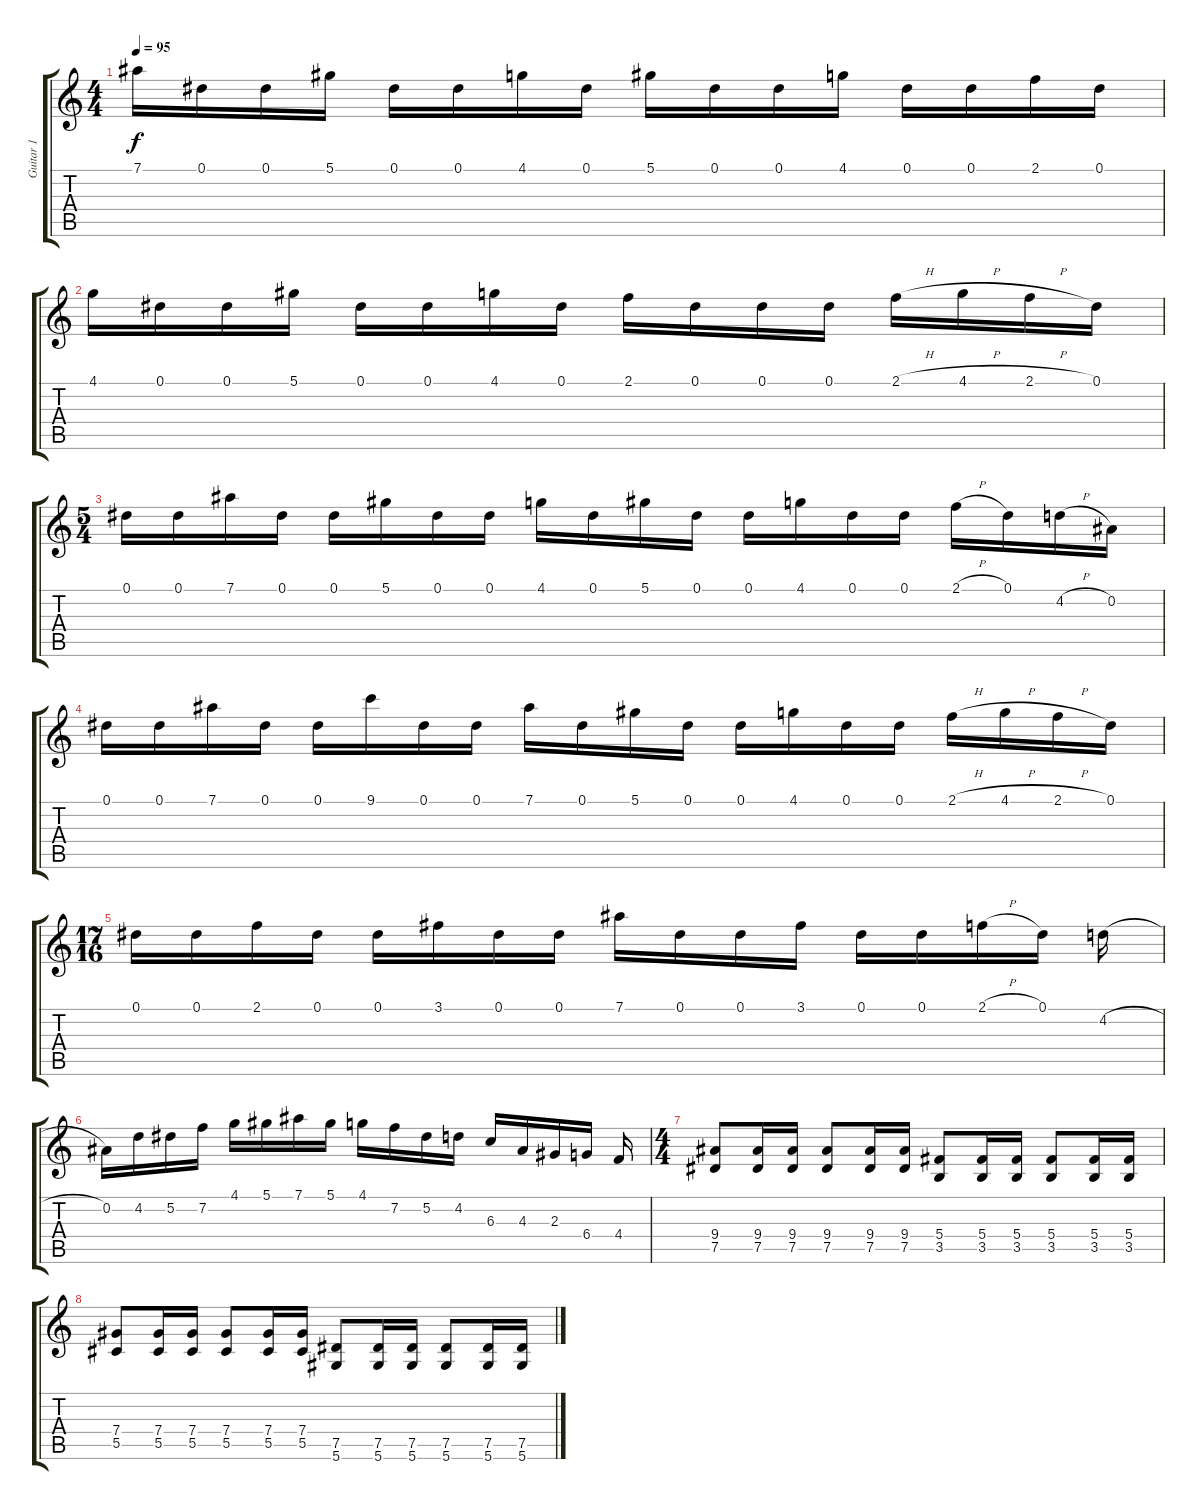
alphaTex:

\track ("Guitar 1" "Guitar 1") {instrument overdrivenguitar}
\staff {score tabs}
\tuning (Eb4 Bb3 Gb3 Db3 Ab2 Eb2) {hide}
\ts (4 4)
\tempo 95
\clef g2
\ks c
7.1.16{dy f} 0.1.16 0.1.16 5.1.16 0.1.16 0.1.16 4.1.16 0.1.16 5.1.16 0.1.16 0.1.16 4.1.16 0.1.16 0.1.16 2.1.16 0.1.16 |
4.1.16 0.1.16 0.1.16 5.1.16 0.1.16 0.1.16 4.1.16 0.1.16 2.1.16 0.1.16 0.1.16 0.1.16 2.1{h}.16 4.1{h}.16 2.1{h}.16 0.1.16 |
\ts (5 4)
0.1.16 0.1.16 7.1.16 0.1.16 0.1.16 5.1.16 0.1.16 0.1.16 4.1.16 0.1.16 5.1.16 0.1.16 0.1.16 4.1.16 0.1.16 0.1.16 2.1{h}.16 0.1.16 4.2{h}.16 0.2.16 |
0.1.16 0.1.16 7.1.16 0.1.16 0.1.16 9.1.16 0.1.16 0.1.16 7.1.16 0.1.16 5.1.16 0.1.16 0.1.16 4.1.16 0.1.16 0.1.16 2.1{h}.16 4.1{h}.16 2.1{h}.16 0.1.16 |
\ts (17 16)
0.1.16 0.1.16 2.1.16 0.1.16 0.1.16 3.1.16 0.1.16 0.1.16 7.1.16 0.1.16 0.1.16 3.1.16 0.1.16 0.1.16 2.1{h}.16 0.1.16 4.2{h}.16 |
0.2.16 4.2.16 5.2.16 7.2.16 4.1.16 5.1.16 7.1.16 5.1.16 4.1.16 7.2.16 5.2.16 4.2.16 6.3.16 4.3.16 2.3.16 6.4.16 4.4.16 |
\ts (4 4)
(9.4 7.5).8 (9.4 7.5).16 (9.4 7.5).16 (9.4 7.5).8 (9.4 7.5).16 (9.4 7.5).16 (5.4 3.5).8 (5.4 3.5).16 (5.4 3.5).16 (5.4 3.5).8 (5.4 3.5).16 (5.4 3.5).16 |
(7.4 5.5).8 (7.4 5.5).16 (7.4 5.5).16 (7.4 5.5).8 (7.4 5.5).16 (7.4 5.5).16 (7.5 5.6).8 (7.5 5.6).16 (7.5 5.6).16 (7.5 5.6).8 (7.5 5.6).16 (7.5 5.6).16
